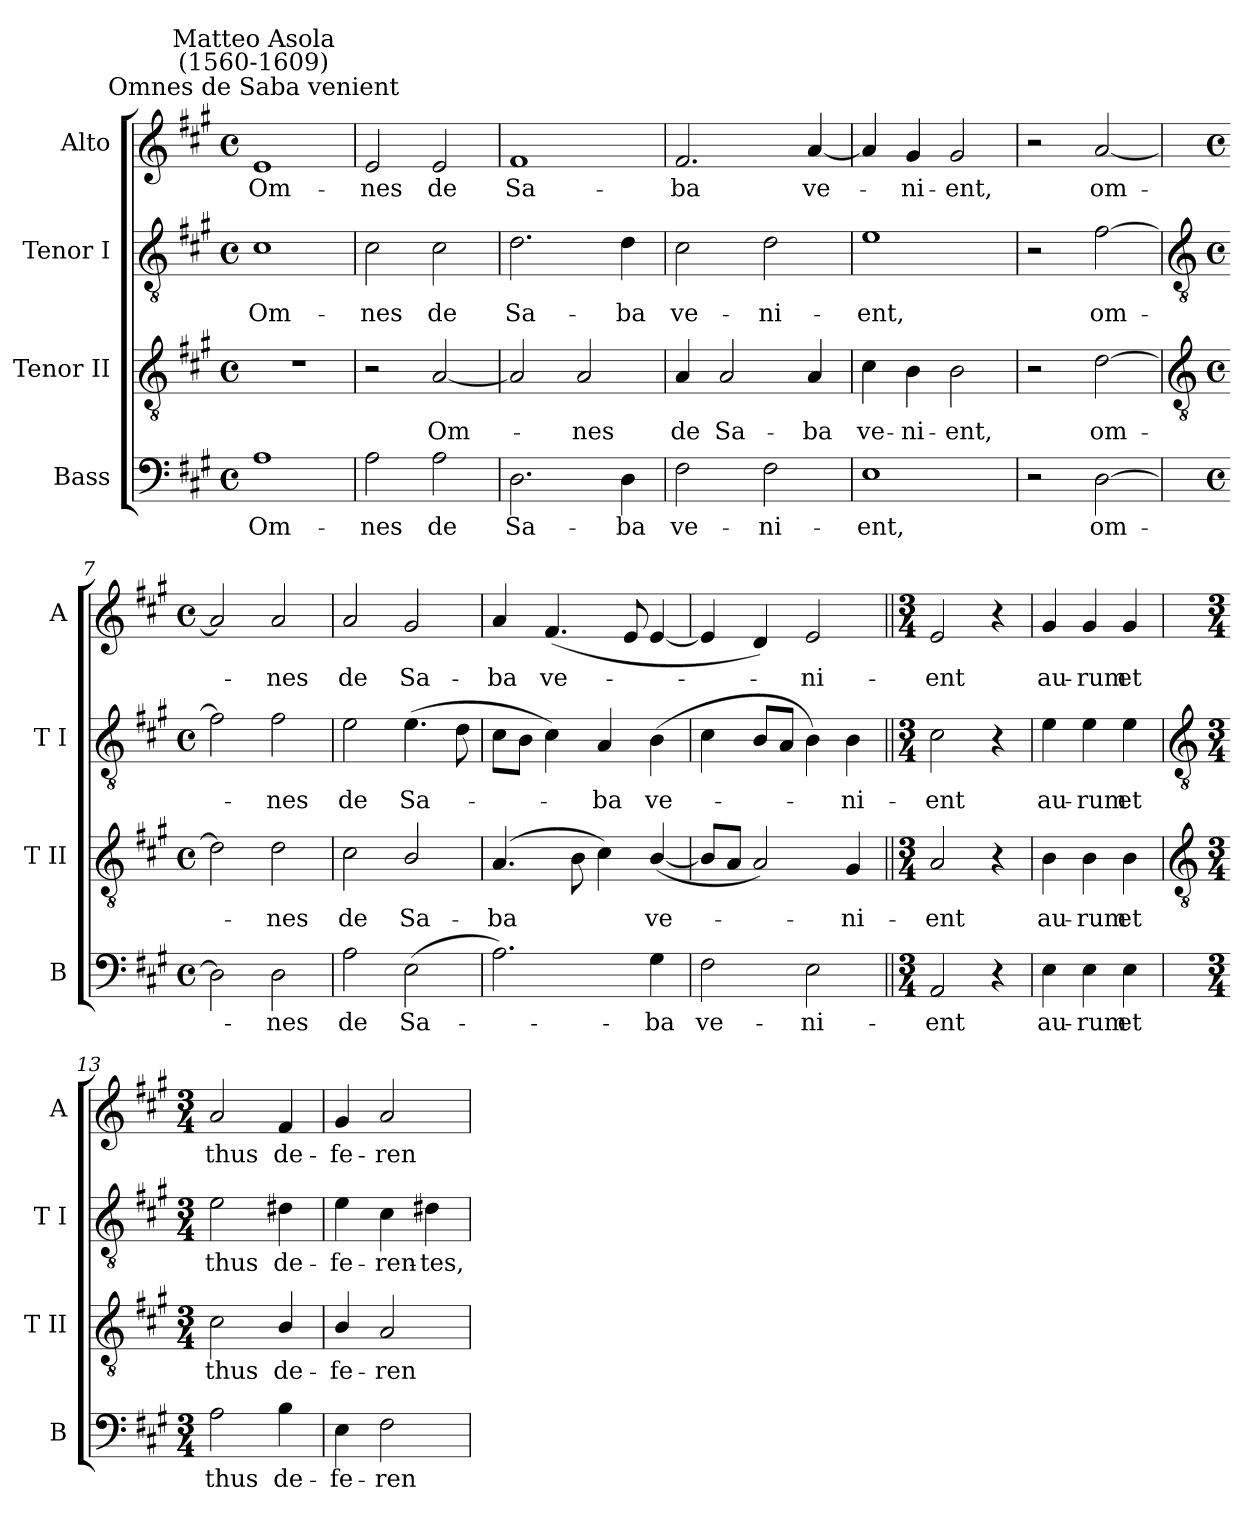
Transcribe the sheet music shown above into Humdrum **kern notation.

**kern	**text	**kern	**text	**kern	**text	**kern	**text
*part4	*part4	*part3	*part3	*part2	*part2	*part1	*part1
*staff4	*staff4	*staff3	*staff3	*staff2	*staff2	*staff1	*staff1
*I"Bass	*	*I"Tenor II	*	*I"Tenor I	*	*I"Alto	*
*I'B	*	*I'T II	*	*I'T I	*	*I'A	*
*clefF4	*	*clefGv2	*	*clefGv2	*	*clefG2	*
*k[f#c#g#]	*	*k[f#c#g#]	*	*k[f#c#g#]	*	*k[f#c#g#]	*
*A:	*	*A:	*	*A:	*	*A:	*
*M4/4	*	*M4/4	*	*M4/4	*	*M4/4	*
*met(c)	*	*met(c)	*	*met(c)	*	*met(c)	*
=1	=1	=1	=1	=1	=1	=1	=1
!	!	!	!	!	!	!LO:TX:a:cj:t=Omnes de Saba venient	!
!	!	!	!	!	!	!LO:TX:a:cj:t=Matteo Asola\n(1560-1609)	!
!	!LO:LY:b	!	!	!	!LO:LY:b	!	!LO:LY:b
1A	Om-	1r	.	1c#	Om-	1e	Om-
=2	=2	=2	=2	=2	=2	=2	=2
!	!LO:LY:b	!	!	!	!LO:LY:b	!	!LO:LY:b
2A	-nes	2r	.	2c#	-nes	2e	-nes
!	!LO:LY:b	!	!LO:LY:b	!	!LO:LY:b	!	!LO:LY:b
2A	de	[2A	Om-	2c#	de	2e	de
=3	=3	=3	=3	=3	=3	=3	=3
!	!LO:LY:b	!	!	!	!LO:LY:b	!	!LO:LY:b
2.D	Sa-	2A]	.	2.d	Sa-	1f#	Sa-
!	!	!	!LO:LY:b	!	!	!	!
.	.	2A	nes	.	.	.	.
!	!LO:LY:b	!	!	!	!LO:LY:b	!	!
4D	-ba	.	.	4d	-ba	.	.
=4	=4	=4	=4	=4	=4	=4	=4
!	!LO:LY:b	!	!LO:LY:b	!	!LO:LY:b	!	!LO:LY:b
2F#	ve-	4A	de	2c#	ve-	2.f#	-ba
!	!	!	!LO:LY:b	!	!	!	!
.	.	2A	Sa-	.	.	.	.
!	!LO:LY:b	!	!	!	!LO:LY:b	!	!
2F#	-ni-	.	.	2d	-ni-	.	.
!	!	!	!LO:LY:b	!	!	!	!LO:LY:b
.	.	4A	-ba	.	.	[4a	ve-
=5	=5	=5	=5	=5	=5	=5	=5
!	!LO:LY:b	!	!LO:LY:b	!	!LO:LY:b	!	!
1E	-ent,	4c#	ve-	1e	-ent,	4a]	.
!	!	!	!LO:LY:b	!	!	!	!LO:LY:b
.	.	4B	-ni-	.	.	4g#	ni-
!	!	!	!LO:LY:b	!	!	!	!LO:LY:b
.	.	2B	-ent,	.	.	2g#	-ent,
=6	=6	=6	=6	=6	=6	=6	=6
2r	.	2r	.	2r	.	2r	.
!	!LO:LY:b	!	!LO:LY:b	!	!LO:LY:b	!	!LO:LY:b
[2D	om-	[2d	om-	[2f#	om-	[2a	om-
!!LO:LB:g=z
=7	=7	=7	=7	=7	=7	=7	=7
*	*	*clefGv2	*	*clefGv2	*	*	*
*M4/4	*	*M4/4	*	*M4/4	*	*M4/4	*
*met(c)	*	*met(c)	*	*met(c)	*	*met(c)	*
2D]	.	2d]	.	2f#]	.	2a]	.
!	!LO:LY:b	!	!LO:LY:b	!	!LO:LY:b	!	!LO:LY:b
2D	nes	2d	nes	2f#	nes	2a	nes
=8	=8	=8	=8	=8	=8	=8	=8
!	!LO:LY:b	!	!LO:LY:b	!	!LO:LY:b	!	!LO:LY:b
2A	de	2c#	de	2e	de	2a	de
!	!LO:LY:b	!	!LO:LY:b	!	!LO:LY:b	!	!LO:LY:b
(>2E	Sa-	2B/	Sa-	(>4.e	Sa-	2g#	Sa-
.	.	.	.	8d	.	.	.
=9	=9	=9	=9	=9	=9	=9	=9
!	!	!	!LO:LY:b	!	!	!	!LO:LY:b
2.A)	.	(>4.A	-ba	8c#L	.	4a	-ba
.	.	.	.	8BJ	.	.	.
!	!	!	!	!	!	!	!LO:LY:b
.	.	.	.	4c#)	.	(<4.f#	ve-
.	.	8B	.	.	.	.	.
!	!	!	!	!	!LO:LY:b	!	!
.	.	4c#)	.	4A	ba	.	.
.	.	.	.	.	.	8e	.
!	!LO:LY:b	!	!LO:LY:b	!	!LO:LY:b	!	!
4G#	ba	(<[4B/	ve-	(>4B	ve-	[4e	.
=10	=10	=10	=10	=10	=10	=10	=10
!	!LO:LY:b	!	!	!	!	!	!
2F#	ve-	8BL]	.	4c#	.	4e]	.
.	.	8AJ	.	.	.	.	.
.	.	2A)	.	8BL	.	4d)	.
.	.	.	.	8AJ	.	.	.
!	!LO:LY:b	!	!	!	!	!	!LO:LY:b
2E	-ni-	.	.	4B)	.	2e	ni-
!	!	!	!LO:LY:b	!	!LO:LY:b	!	!
.	.	4G#	ni-	4B	ni-	.	.
=11||	=11||	=11||	=11||	=11||	=11||	=11||	=11||
*M3/4	*	*M3/4	*	*M3/4	*	*M3/4	*
!	!LO:LY:b	!	!LO:LY:b	!	!LO:LY:b	!	!LO:LY:b
2AA	-ent	2A	-ent	2c#	-ent	2e	-ent
4r	.	4r	.	4r	.	4r	.
=12	=12	=12	=12	=12	=12	=12	=12
!	!LO:LY:b	!	!LO:LY:b	!	!LO:LY:b	!	!LO:LY:b
4E	au-	4B	au-	4e	au-	4g#	au-
!	!LO:LY:b	!	!LO:LY:b	!	!LO:LY:b	!	!LO:LY:b
4E	-rum	4B	-rum	4e	-rum	4g#	-rum
!	!LO:LY:b	!	!LO:LY:b	!	!LO:LY:b	!	!LO:LY:b
4E	et	4B	et	4e	et	4g#	et
!!LO:LB:g=z
=13	=13	=13	=13	=13	=13	=13	=13
*	*	*clefGv2	*	*clefGv2	*	*	*
*M3/4	*	*M3/4	*	*M3/4	*	*M3/4	*
!	!LO:LY:b	!	!LO:LY:b	!	!LO:LY:b	!	!LO:LY:b
2A	thus	2c#	thus	2e	thus	2a	thus
!	!LO:LY:b	!	!LO:LY:b	!	!LO:LY:b	!	!LO:LY:b
4B	de-	4B/	de-	4d#X	de-	4f#	de-
=14	=14	=14	=14	=14	=14	=14	=14
!	!LO:LY:b	!	!LO:LY:b	!	!LO:LY:b	!	!LO:LY:b
4E	-fe-	4B/	-fe-	4e	-fe-	4g#	-fe-
!	!LO:LY:b	!	!LO:LY:b	!	!LO:LY:b	!	!LO:LY:b
2F#	-ren-	2A	-ren-	4c#	-ren-	2a	-ren-
!	!	!	!	!	!LO:LY:b	!	!
.	.	.	.	4d#X	-tes,	.	.
=	=	=	=	=	=	=	=
*-	*-	*-	*-	*-	*-	*-	*-
